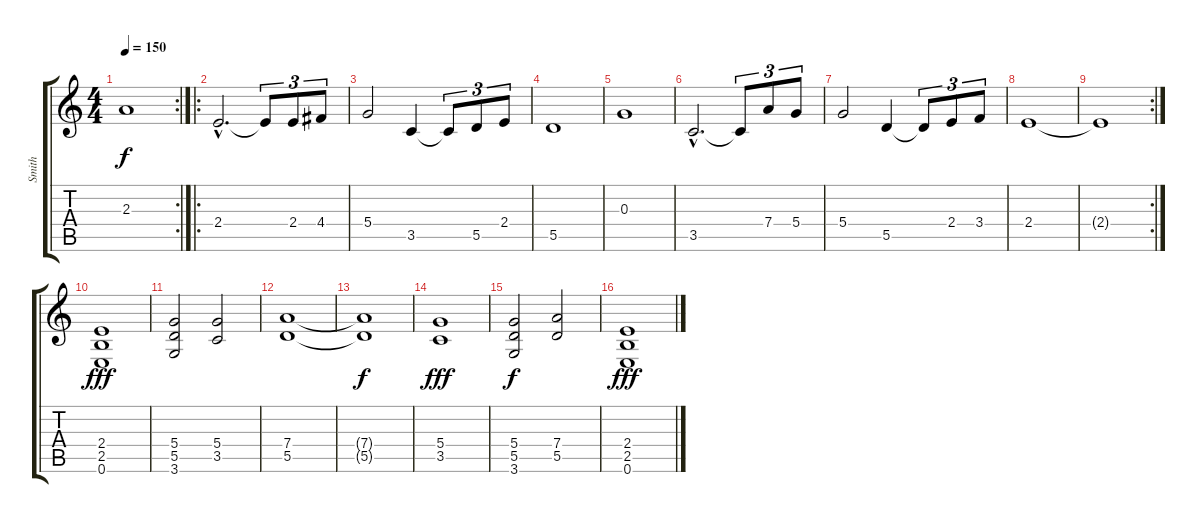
\track ("Smith" "Smith") {instrument distortionguitar}
\staff {score tabs}
\tuning (E4 B3 G3 D3 A2 E2) {hide}
\rc 2
\ts (4 4)
\tempo 150
\clef g2
\ks c
2.3{t}.1{dy f} |
\ro
2.4{hac}.2{d volume 16} 2.4{t}.8{tu (3 2)} 2.4.8{tu (3 2)} 4.4.8{tu (3 2)} |
5.4.2 3.5.4 3.5{t}.8{tu (3 2)} 5.5.8{tu (3 2)} 2.4.8{tu (3 2)} |
5.5.1 |
0.3.1 |
3.5{hac}.2{d} 3.5{t}.8{tu (3 2)} 7.4.8{tu (3 2)} 5.4.8{tu (3 2)} |
5.4.2 5.5.4 5.5{t}.8{tu (3 2)} 2.4.8{tu (3 2)} 3.4.8{tu (3 2)} |
2.4.1 |
\rc 2
2.4{t}.1 |
(2.4 2.5 0.6).1{dy fff volume 10} |
(5.4 5.5 3.6).2 (5.4 3.5).2 |
(7.4 5.5).1 |
(7.4{t} 5.5{t}).1{dy f} |
(5.4 3.5).1{dy fff} |
(5.4 5.5 3.6).2{dy f} (7.4 5.5).2 |
(2.4 2.5 0.6).1{dy fff}
